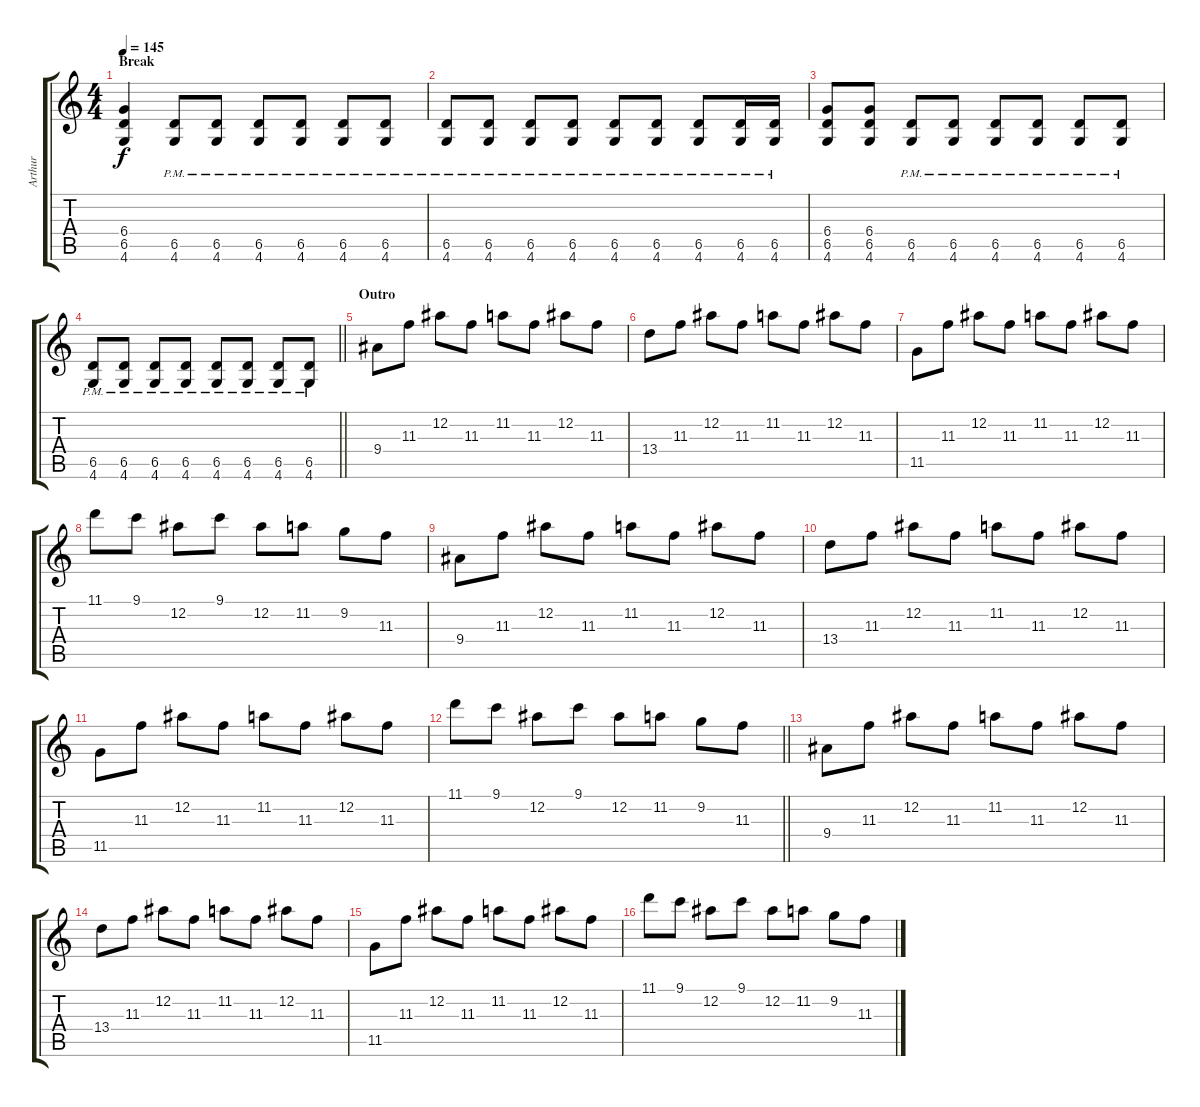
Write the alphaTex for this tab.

\track ("Arthur" "Arthur") {instrument distortionguitar}
\staff {score tabs}
\tuning (Eb4 Bb3 Gb3 Db3 Ab2 Eb2) {hide}
\ts (4 4)
\section ("" "Break")
\tempo 145
\clef g2
\ks c
(6.4 6.5 4.6).4{dy f} (6.5{pm} 4.6{pm}).8 (6.5{pm} 4.6{pm}).8 (6.5{pm} 4.6{pm}).8 (6.5{pm} 4.6{pm}).8 (6.5{pm} 4.6{pm}).8 (6.5{pm} 4.6{pm}).8 |
(6.5{pm} 4.6{pm}).8 (6.5{pm} 4.6{pm}).8 (6.5{pm} 4.6{pm}).8 (6.5{pm} 4.6{pm}).8 (6.5{pm} 4.6{pm}).8 (6.5{pm} 4.6{pm}).8 (6.5{pm} 4.6{pm}).8 (6.5{pm} 4.6{pm}).16 (6.5{pm} 4.6{pm}).16 |
(6.4 6.5 4.6).8 (6.4 6.5 4.6).8 (6.5{pm} 4.6{pm}).8 (6.5{pm} 4.6{pm}).8 (6.5{pm} 4.6{pm}).8 (6.5{pm} 4.6{pm}).8 (6.5{pm} 4.6{pm}).8 (6.5{pm} 4.6{pm}).8 |
\barLineRight lightlight
(6.5{pm} 4.6{pm}).8 (6.5{pm} 4.6{pm}).8 (6.5{pm} 4.6{pm}).8 (6.5{pm} 4.6{pm}).8 (6.5{pm} 4.6{pm}).8 (6.5{pm} 4.6{pm}).8 (6.5{pm} 4.6{pm}).8 (6.5{pm} 4.6{pm}).8 |
\section ("" "Outro")
9.4.8 11.3.8 12.2.8 11.3.8 11.2.8 11.3.8 12.2.8 11.3.8 |
13.4.8 11.3.8 12.2.8 11.3.8 11.2.8 11.3.8 12.2.8 11.3.8 |
11.5.8 11.3.8 12.2.8 11.3.8 11.2.8 11.3.8 12.2.8 11.3.8 |
11.1.8 9.1.8 12.2.8 9.1.8 12.2.8 11.2.8 9.2.8 11.3.8 |
9.4.8{volume 12} 11.3.8 12.2.8 11.3.8 11.2.8 11.3.8 12.2.8 11.3.8 |
13.4.8 11.3.8 12.2.8 11.3.8 11.2.8 11.3.8 12.2.8 11.3.8 |
11.5.8 11.3.8 12.2.8 11.3.8 11.2.8 11.3.8 12.2.8 11.3.8 |
\barLineRight lightlight
11.1.8 9.1.8 12.2.8 9.1.8 12.2.8 11.2.8 9.2.8 11.3.8 |
9.4.8{volume 8} 11.3.8 12.2.8 11.3.8 11.2.8 11.3.8 12.2.8 11.3.8 |
13.4.8 11.3.8 12.2.8 11.3.8 11.2.8 11.3.8 12.2.8 11.3.8 |
11.5.8 11.3.8 12.2.8 11.3.8 11.2.8 11.3.8 12.2.8 11.3.8 |
11.1.8 9.1.8 12.2.8 9.1.8 12.2.8 11.2.8 9.2.8 11.3.8
